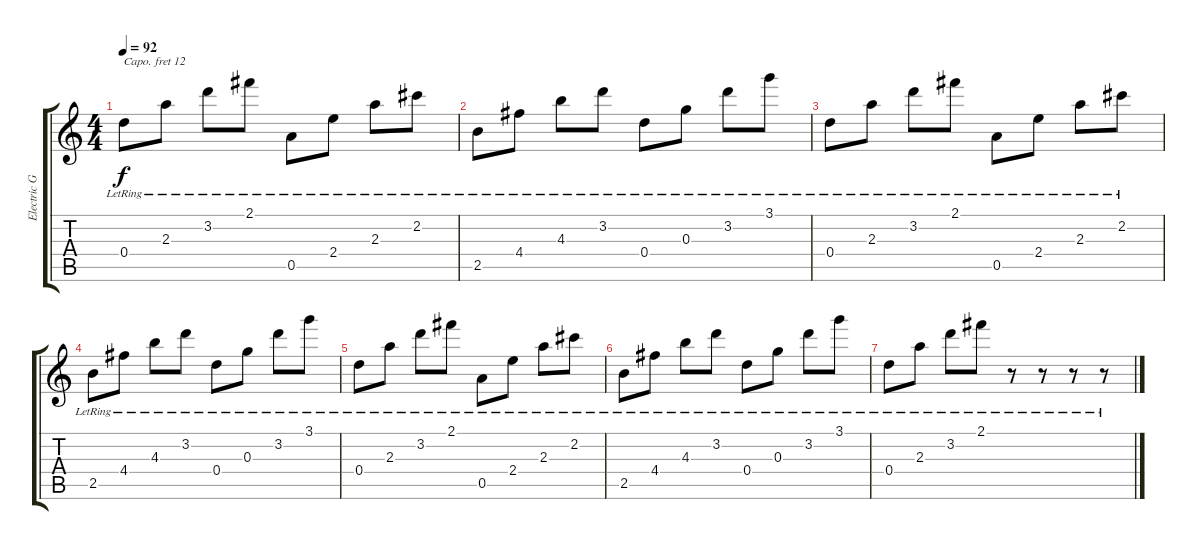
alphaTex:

\track ("Electric Guitar (12-string)" "Electric G") {instrument electricguitarclean}
\staff {score tabs}
\capo 12
\tuning (E4 B3 G3 D3 A2 E2) {hide}
\ts (4 4)
\tempo 92
\clef g2
\ks c
0.4{lr}.8{dy f} 2.3{lr}.8 3.2{lr}.8 2.1{lr}.8 0.5{lr}.8 2.4{lr}.8 2.3{lr}.8 2.2{lr}.8 |
2.5{lr}.8 4.4{lr}.8 4.3{lr}.8 3.2{lr}.8 0.4{lr}.8 0.3{lr}.8 3.2{lr}.8 3.1{lr}.8 |
0.4{lr}.8 2.3{lr}.8 3.2{lr}.8 2.1{lr}.8 0.5{lr}.8 2.4{lr}.8 2.3{lr}.8 2.2{lr}.8 |
2.5{lr}.8 4.4{lr}.8 4.3{lr}.8 3.2{lr}.8 0.4{lr}.8 0.3{lr}.8 3.2{lr}.8 3.1{lr}.8 |
0.4{lr}.8 2.3{lr}.8 3.2{lr}.8 2.1{lr}.8 0.5{lr}.8 2.4{lr}.8 2.3{lr}.8 2.2{lr}.8 |
2.5{lr}.8 4.4{lr}.8 4.3{lr}.8 3.2{lr}.8 0.4{lr}.8 0.3{lr}.8 3.2{lr}.8 3.1{lr}.8 |
0.4{lr}.8 2.3{lr}.8 3.2{lr}.8 2.1{lr}.8 r.8 r.8 r.8 r.8
